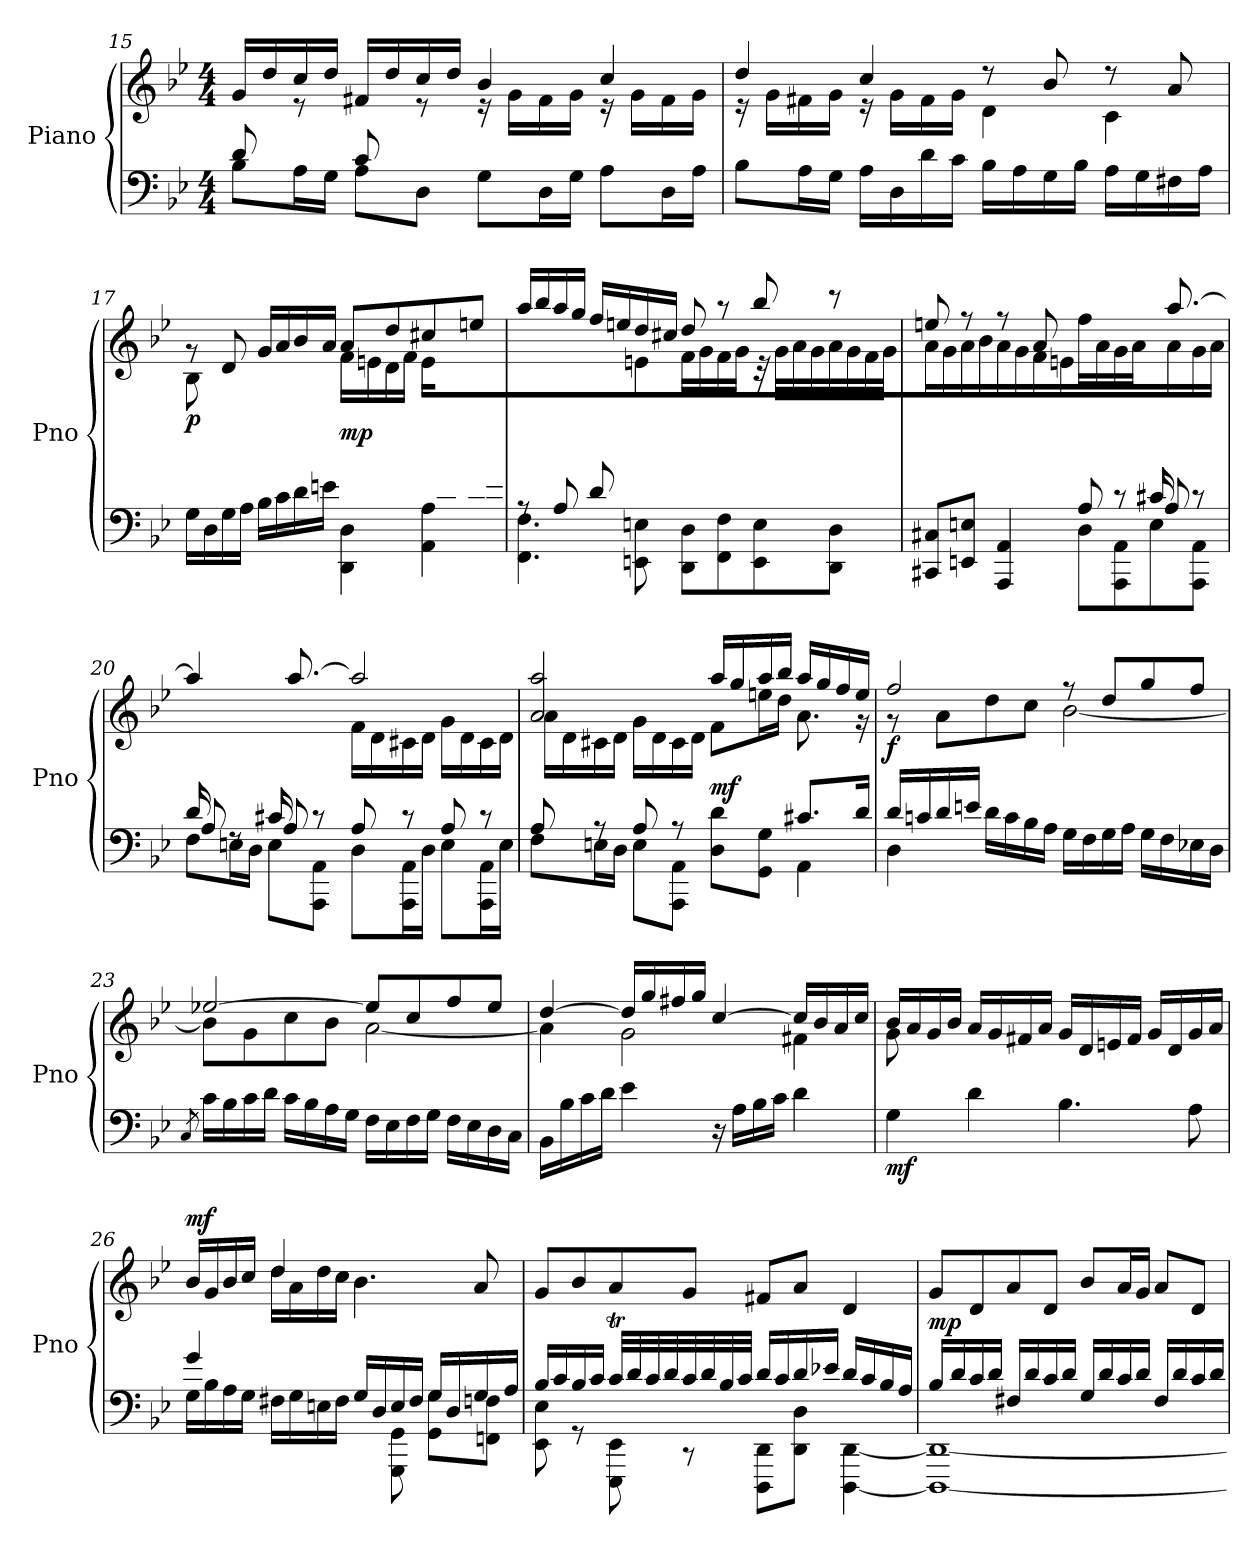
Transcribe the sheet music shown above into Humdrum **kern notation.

**kern	**kern	**dynam
*part1	*part1	*part1
*staff2	*staff1	*staff1/2
*I"Piano	*	*
*I'Pno	*	*
*clefF4	*clefG2	*
*k[b-e-]	*k[b-e-]	*
*M4/4	*M4/4	*
=15	=15	=15
*^	*^	*
8d/	8B-<i\L	16g/LL	8ryy	.
.	.	16dd/	.	.
8ryy	16A<i\L	16cc/	8r	.
.	16G<i\JJ	16dd/JJ	.	.
8c/	8A<i\L	16f#X/LL	8ryy	.
.	.	16dd/	.	.
2ryy	8Di\J	16cc/	8r	.
.	.	16dd/JJ	.	.
.	8Gi\L	4b-/	16r	.
.	.	.	16g<\LL	.
.	16Di\L	.	16f#<\	.
.	16Gi\JJ	.	16g\JJ	.
.	8Ai\L	4cc/	16r	.
.	.	.	16g<\LL	.
8ryy	16Di\L	.	16f#<\	.
.	16Ai\JJ	.	16g\JJ	.
*v	*v	*	*	*
=16	=16	=16	=16
8B-i\L	4dd/	16r	.
.	.	16g<\LL	.
16Ai\L	.	16f#X<\	.
16Gi\JJ	.	16g\JJ	.
16Ai\LL	4cc/	16r	.
16Di\	.	16g<\LL	.
16d<i\	.	16f#<\	.
16ci\JJ	.	16g<\JJ	.
16B-i\LL	8r	4d<\	.
16Ai\	.	.	.
16G<i\	8b-/	.	.
16B-<i\JJ	.	.	.
16A<i\LL	8r	4c\	.
16Gi\	.	.	.
16F#X<i\	8a/	.	.
16A<i\JJ	.	.	.
!!LO:LB:g=z
=17	=17	=17	=17
*^	*	*^	*
!	!	!	!	!	!LO:DY:b
8ryy	16G<i\LL	8rg	2ryy	8B-<\	p
.	16D<i\	.	.	.	.
8ryy	16G<i\	8d/	.	8ryy	.
.	16A<i\JJ	.	.	.	.
*	*	*	*v	*v	*
4ryy	16B-<i\LL	16g/LL	.	.
.	16ci\	16a/	.	.
.	16di\	16b-/	.	.
.	16eni\JJ	16a/JJ	.	.
!	!	!	!	!LO:DY:a=2
4ryy	4DDi\ 4Di\	8a/L	16f<\LL	mp
.	.	.	16en<\	.
.	.	8dd/	16d\	.
.	.	.	16f\JJ	.
*	*	*	*^	*
16ryy	4AAi\ 4Ai\	8cc#X/	4ryy	16e\LL	.
16d/	.	.	.	8.ryy	.
16c#X/	.	8een/J	.	.	.
16e/JJ	.	.	.	.	.
=18	=18	=18	=18	=18	=18
8rA	4.FFi\ 4.Fi\	16aa/LL	2ryy	4.ryy	.
.	.	16bb-/	.	.	.
8A/L	.	16aa/	.	.	.
.	.	16gg/JJ	.	.	.
8d/	.	16ff/LL	.	.	.
.	.	16een/	.	.	.
8ryy	8EEni\ 8Eni\	16dd:/	.	8en<\J	.
.	.	16cc#X/JJ	.	.	.
2ryy	8DDi\ 8Di\L	8dd/	16f<\LL	2ryy	.
.	.	.	16g<\	.	.
.	8FFi\ 8Fi\	8r	16f<\	.	.
.	.	.	16g<\JJ	.	.
.	8EEi\ 8Ei\	8bb-/	32r	.	.
.	.	.	32g<!\LLL	.	.
.	.	.	32a<!\	.	.
.	.	.	32g!\	.	.
.	8DDi\ 8Di\J	8r	32a!\	.	.
.	.	.	32g!\	.	.
.	.	.	32f<\	.	.
.	.	.	32g<\JJJ	.	.
*	*	*	*v	*v	*
!!LO:LB:g=z
=19	=19	=19	=19	=19
*	*^	*	*	*
2.ryy	8CC#Xi/ 8C#Xi/L	2ryy	8een/	16a<\LL	.
.	.	.	.	16g\	.
.	8EEni/ 8Eni/J	.	8r	16a\	.
.	.	.	.	16b-\JJ	.
.	4AAAi/ 4AAi/	.	8r	16a\LL	.
.	.	.	.	16g\	.
.	.	.	8a/	16f\	.
.	.	.	.	16en\JJ	.
.	8A/	8Di\L	16ff\LL	4ryy	.
.	.	.	16a\	.	.
.	8r	8AAAi\ 8AAi\	16g\	.	.
.	.	.	16a\JJ	.	.
16c#X/LL	8A/	8Ei\	16ryy	16ryy	.
8.ryy	.	.	[8.aa/	16a\	.
.	8r	8AAAi\ 8AAi\J	.	16g\	.
.	.	.	.	16a\JJ	.
!!LO:PB:g=z	!!
=20	=20	=20	=20	=20	=20
16d/LL	8A/	8Fi\L	4aa/]	16ryy	.
8.ryy	.	.	.	16a\	.
.	8rF	16Eni\L	.	16g\	.
.	.	16Di\JJ	.	16a\JJ	.
16c#X/LL	8A/	8Ei\L	16ryy	16ryy	.
2ryy	.	.	[8.aa/	16a\	.
.	8r	8AAAi\ 8AAi\J	.	16g<\	.
.	.	.	.	16a<\JJ	.
.	8A/	8Di\L	2aa/]	16f<\LL	.
.	.	.	.	16d<\	.
.	8r	16AAAi\ 16AAi\L	.	16c#<\	.
.	.	16Di\JJ	.	16d<\JJ	.
.	8A/	8Ei\L	.	16g<\LL	.
8.ryy	.	.	.	16d<\	.
.	8r	16AAAi\ 16AAi\L	.	16c#<\	.
.	.	16Ei\JJ	.	16d<\JJ	.
*	*v	*v	*	*	*
=21	=21	=21	=21	=21
8A/	8Fi\L	2a/ 2aa/	16a\LL	.
.	.	.	16d<\	.
8rA	16Eni\L	.	16c#X<\	.
.	16Di\JJ	.	16d\JJ	.
8A/	8Ei\L	.	16g\LL	.
.	.	.	16d\	.
8r	8AAAi\ 8AAi\J	.	16c#\	.
.	.	.	16d\JJ	.
!	!	!	!	!LO:DY:a=2
8Di\ 8di\L	4ryy	16aa/LL	8f\L	mf
.	.	16gg/	.	.
8GGi\ 8Gi\J	.	16aa/	16een\L	.
.	.	16bb-/JJ	16dd\JJ	.
8.c#X/L	4AAi\	16aa/LL	8.a\	.
.	.	16gg/	.	.
.	.	16ff/	.	.
16d/Jk	.	16ee/JJ	16r	.
!!LO:LB:g=z	!!
=22	=22	=22	=22	=22
!	!	!	!	!LO:DY:b
16d/LL	4Di\	2ff/	8r	f
16cn/	.	.	.	.
16d/	.	.	8a\L	.
16en/JJ	.	.	.	.
16d\LL	4ryy	.	8dd\	.
16c\	.	.	.	.
16B-\	.	.	8cc\J	.
16A\JJ	.	.	.	.
16G\LL	2ryy	8r	[2b-\	.
16F\	.	.	.	.
16G\	.	8dd/L	.	.
16A\JJ	.	.	.	.
16G\LL	.	8gg/	.	.
16F\	.	.	.	.
16E-X\	.	8ff/J	.	.
16D\JJ	.	.	.	.
*v	*v	*	*	*
!!LO:LB:g=z	!!
=23	=23	=23	=23
8qC/	.	.	.
16c\LL	[2ee-X/	8b-\L]	.
16B-\	.	.	.
16c\	.	8g\	.
16d\JJ	.	.	.
16c\LL	.	8cc\	.
16B-\	.	.	.
16A\	.	8b-\J	.
16G\JJ	.	.	.
16F\LL	8ee-/L]	[2a\	.
16E-\	.	.	.
16F\	8cc/	.	.
16G\JJ	.	.	.
16F\LL	8ff/	.	.
16E-\	.	.	.
16D\	8ee-/J	.	.
16C\JJ	.	.	.
=24	=24	=24	=24
16BB-\LL	[4dd/	4a\]	.
16B-\	.	.	.
16c\	.	.	.
16d\JJ	.	.	.
4e-\	16dd/LL]	2g\	.
.	16gg/	.	.
.	16ff#X/	.	.
.	16gg/JJ	.	.
16r	[4cc/	.	.
16A\LL	.	.	.
16B-\	.	.	.
16c\JJ	.	.	.
4d\	16cc/LL]	4f#X\	.
.	16b-/	.	.
.	16a/	.	.
.	16cc/JJ	.	.
!!LO:LB:g=z	!!
=25	=25	=25	=25
!	!	!	!LO:DY:b=2
4G\	16b-/LL	8g\	mf
.	16a/	.	.
.	16g/	8ryy	.
.	16b-/JJ	.	.
4d\	16a/LL	4ryy	.
.	16g/	.	.
.	16f#X/	.	.
.	16a/JJ	.	.
4.B-\	16g/LL	2ryy	.
.	16d/	.	.
.	16en/	.	.
.	16f#/JJ	.	.
.	16g/LL	.	.
.	16d/	.	.
8A\	16g/	.	.
.	16a/JJ	.	.
=26	=26	=26	=26
*^	*	*	*
!	!	!	!	!LO:DY:a
4g/	16G\LL	16b-/LL	4ryy	mf
.	16B-\	16g/	.	.
.	16A\	16b-/	.	.
.	16G\JJ	16cc/JJ	.	.
4ryy	16F#X\LL	4dd/	16dd\LL	.
.	16G\	.	16a\	.
.	16En\	.	16dd\	.
.	16F#\JJ	.	16cc\JJ	.
16G/LL	8ryy	4.b-\	2ryy	.
16D/	.	.	.	.
16E/	8GGG\ 8GG\	.	.	.
16F#/JJ	.	.	.	.
16G/LL	8GG\ 8G\L	.	.	.
16D/	.	.	.	.
16G/	8FFn\ 8Fn\J	8a/	.	.
16A/JJ	.	.	.	.
*	*	*v	*v	*
!!LO:LB:g=z
=27	=27	=27	=27
16B-/LL	8EE-\ 8E-\	8g/L	.
16c/	.	.	.
16B-/	8r	8b-/	.
16c/JJ	.	.	.
32cT!/LLL	8EEE-\ 8EE-\	8a/	.
32d!/	.	.	.
32c!/	.	.	.
32d!/	.	.	.
32c!/	8r	8g/J	.
32d!/	.	.	.
32B-/	.	.	.
32c/JJJ	.	.	.
16d/LL	8DDD\ 8DD\L	8f#X/L	.
16c/	.	.	.
16d/	8DD\ 8D\J	8a/J	.
16e-X/JJ	.	.	.
16d/LL	[4DDD\ [4DD\	4d/	.
16c/	.	.	.
16B-/	.	.	.
16A/JJ	.	.	.
=28	=28	=28	=28
!	!	!	!LO:DY:b
16B-/LL	1DDD_ 1DD_	8g/L	mp
16d/	.	.	.
16c/	.	8d/	.
16d/JJ	.	.	.
16F#X/LL	.	8a/	.
16d/	.	.	.
16c/	.	8d/J	.
16d/JJ	.	.	.
16G/LL	.	8b-/L	.
16d/	.	.	.
16c/	.	16a/L	.
16d/JJ	.	16g/JJ	.
16F#/LL	.	8a/L	.
16d/	.	.	.
16c/	.	8d/J	.
16d/JJ	.	.	.
*v	*v	*	*
=	=	=
*-	*-	*-
